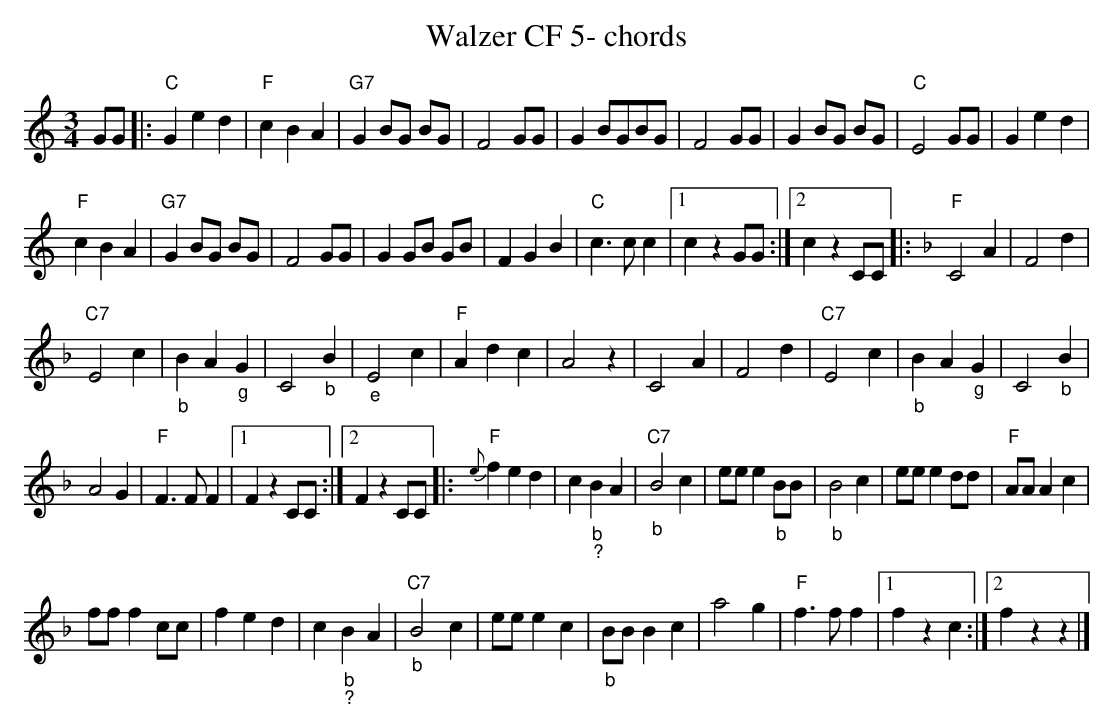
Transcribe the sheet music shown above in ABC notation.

X:1
T:Walzer CF 5- chords
M:3/4
L:1/8
K:Cmaj%%MIDI gchordon
GG |: "C"G2 e2d2 | "F"c2B2A2 | "G7"G2 BG BG | F4GG | G2 BGBG | F4GG | G2 BG BG | "C"E4 GG | G2e2d2 |
"F"c2B2A2 | "G7"G2 BG BG | F4GG | G2 GB GB | F2G2B2 | "C"c3c c2 |1 c2z2GG :|2 c2z2CC |: [K:Fmaj] [L:1/4] "F"C2A | F2d |
"C7"E2c | "_b"BA"_g"G | C2 "_b"B | "_e"E2c | "F"Adc | A2z | C2A | F2d | "C7"E2c | "_b"BA"_g"G | C2"_b"B |
A2G | "F"F>FF |1 FzC/2C/2 :|2 FzC/2C/2 |: "F"{e}fed | c"_b""_?"BA | "C7""_b"B2c | e/2e/2e"_b"B/2B/2 | "_b"B2c | e/2e/2 e d/2d/2 | "F"A/2A/2 Ac |
f/2f/2 f c/2c/2 | fed | c"_b""_?"BA | "C7""_b"B2c | e/2e/2 ec | "_b"B/2B/2 Bc | a2 g | "F"f>ff |1 fzc :|2 fzz |]
